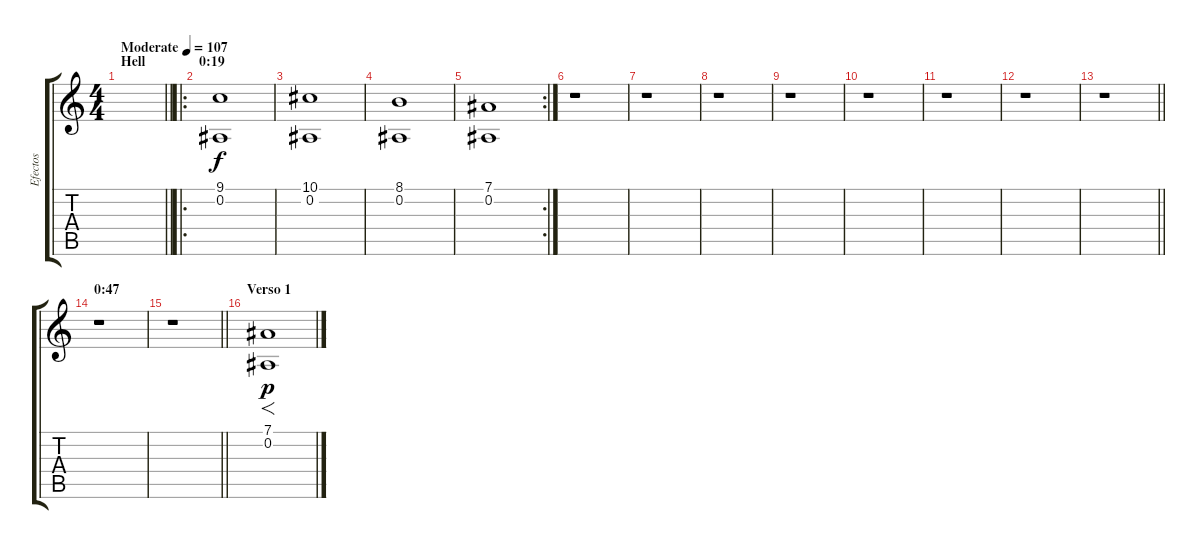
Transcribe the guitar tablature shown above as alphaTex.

\track ("Efectos" "Efectos") {instrument pad2warm}
\staff {score tabs}
\tuning (Eb4 Bb3 Gb3 Db3 Ab2 Db2) {hide}
\ts (4 4)
\section ("" "Hell")
\tempo (107 "Moderate")
\clef g2
\barLineRight lightlight
\ks c
|
\ro
\section ("" "0:19")
(9.1 0.2).1 |
(10.1 0.2).1 |
(8.1 0.2).1 |
\rc 2
(7.1 0.2).1 |
r.1 |
r.1 |
r.1 |
r.1 |
r.1 |
r.1 |
r.1 |
\barLineRight lightlight
r.1 |
\section ("" "0:47")
r.1 |
\barLineRight lightlight
r.1 |
\section ("" "Verso 1")
(7.1 0.2).1{f dy p volume 11}
